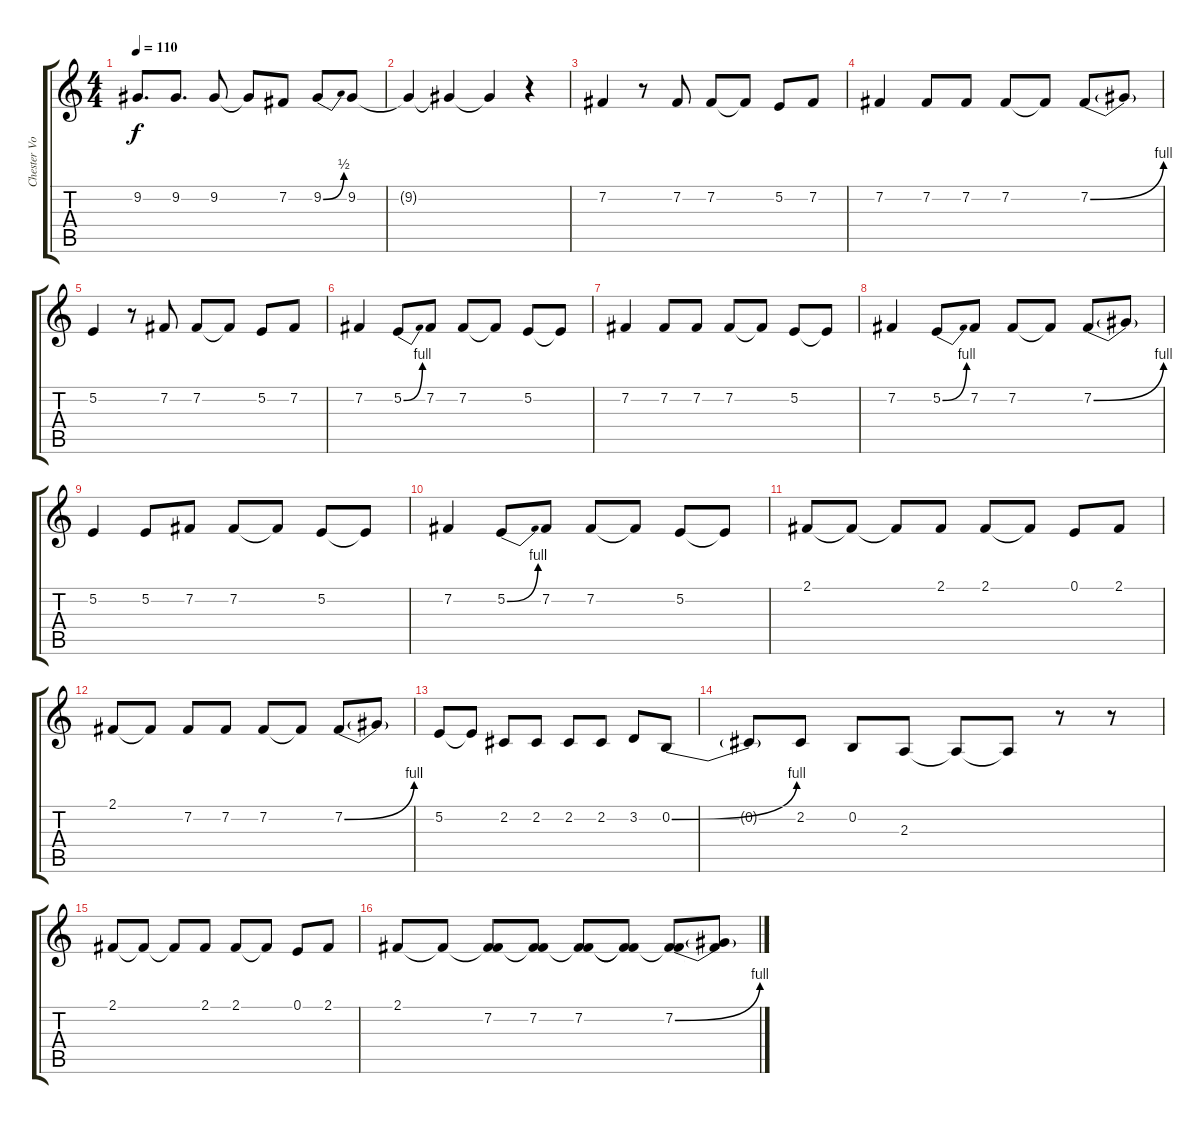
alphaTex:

\track ("Chester Vocals" "Chester Vo") {instrument harmonica}
\staff {score tabs}
\tuning (E4 B3 G3 D3 A2 E2) {hide}
\ts (4 4)
\tempo 110
\clef g2
\ks c
9.2.8{d dy f} 9.2.8{d} 9.2.8 9.2{t}.8 7.2.8 9.2{be (bend 0 0 60 2)}.8 9.2.8 |
9.2{t}.4 9.2{t}.4 9.2{t}.4 r.4 |
7.2.4 r.8 7.2.8 7.2.8 7.2{t}.8 5.2.8 7.2.8 |
7.2.4 7.2.8 7.2.8 7.2.8 7.2{t}.8 7.2{be (bend 0 0 60 4)}.8 7.2{t}.8 |
5.2.4 r.8 7.2.8 7.2.8 7.2{t}.8 5.2.8 7.2.8 |
7.2.4 5.2{be (bend 0 0 60 4)}.8 7.2.8 7.2.8 7.2{t}.8 5.2.8 5.2{t}.8 |
7.2.4 7.2.8 7.2.8 7.2.8 7.2{t}.8 5.2.8 5.2{t}.8 |
7.2.4 5.2{be (bend 0 0 60 4)}.8 7.2.8 7.2.8 7.2{t}.8 7.2{be (bend 0 0 60 4)}.8 7.2{t}.8 |
5.2.4 5.2.8 7.2.8 7.2.8 7.2{t}.8 5.2.8 5.2{t}.8 |
7.2.4 5.2{be (bend 0 0 60 4)}.8 7.2.8 7.2.8 7.2{t}.8 5.2.8 5.2{t}.8 |
2.1.8 2.1{t}.8 2.1{t}.8 2.1.8 2.1.8 2.1{t}.8 0.1.8 2.1.8 |
2.1.8 2.1{t}.8 7.2.8 7.2.8 7.2.8 7.2{t}.8 7.2{be (bend 0 0 60 4)}.8 7.2{t}.8 |
5.2.8 5.2{t}.8 2.2.8 2.2.8 2.2.8 2.2.8 3.2.8 0.2{be (bend 0 0 60 4)}.8 |
0.2{t}.8 2.2.8 0.2.8 2.3.8 2.3{t}.8 2.3{t}.8 r.8 r.8 |
2.1.8 2.1{t}.8 2.1{t}.8 2.1.8 2.1.8 2.1{t}.8 0.1.8 2.1.8 |
2.1.8 2.1{t}.8 (2.1{t} 7.2).8 (2.1{t} 7.2).8 (2.1{t} 7.2).8 (2.1{t} 7.2{t}).8 (2.1{t} 7.2{be (bend 0 0 60 4)}).8 (2.1{t} 7.2{t}).8
